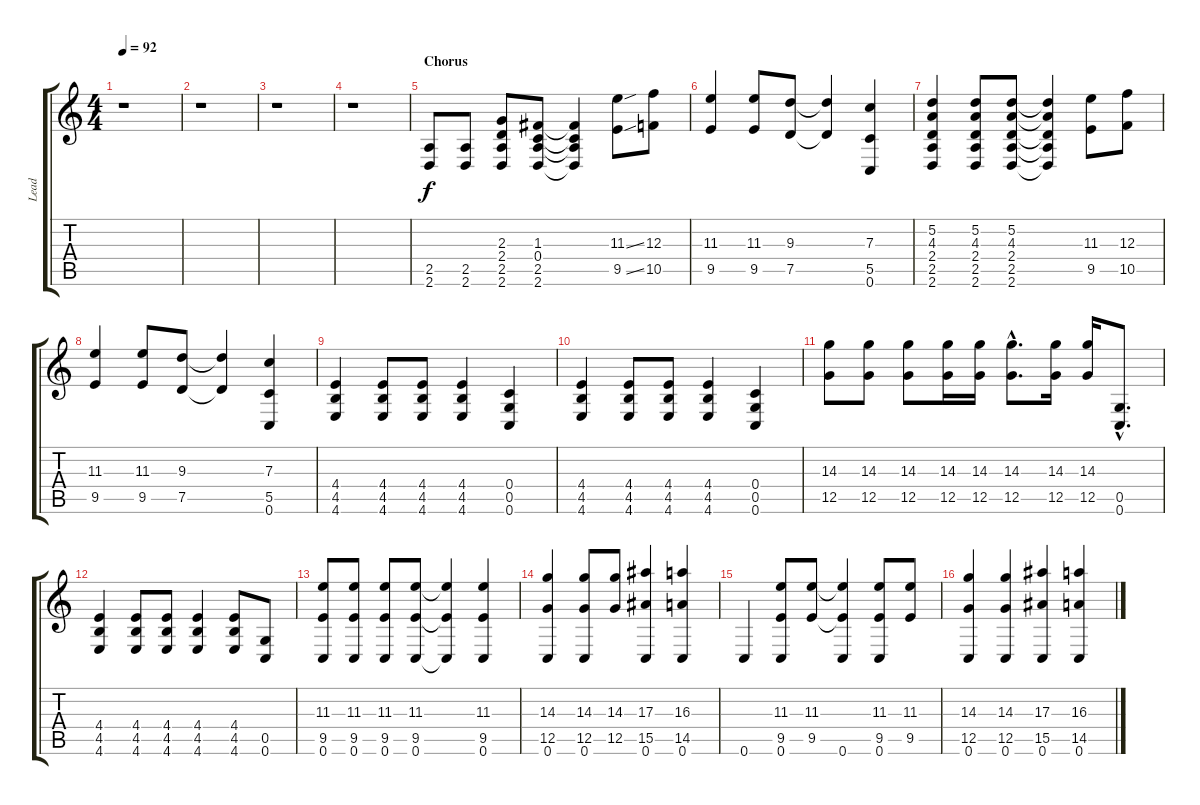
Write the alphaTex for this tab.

\track ("Lead" "Lead") {instrument distortionguitar}
\staff {score tabs}
\tuning (D4 A3 F3 C3 G2 C2) {hide}
\ts (4 4)
\tempo 92
\clef g2
\ks c
r.1{dy f} |
r.1 |
r.1 |
r.1 |
\section ("" "Chorus")
(2.5 2.6).8 (2.5 2.6).8 (2.3 2.4 2.5 2.6).8 (1.3 0.4 2.5 2.6).8 (1.3{t} 0.4{t} 2.5{t} 2.6{t}).4 (11.3{ss} 9.5{ss}).8 (12.3 10.5).8 |
(11.3 9.5).4 (11.3 9.5).8 (9.3 7.5).8 (9.3{t} 7.5{t}).4 (7.3 5.5 0.6).4 |
(5.2 4.3 2.4 2.5 2.6).4 (5.2 4.3 2.4 2.5 2.6).8 (5.2 4.3 2.4 2.5 2.6).8 (5.2{t} 4.3{t} 2.4{t} 2.5{t} 2.6{t}).4 (11.3 9.5).8 (12.3 10.5).8 |
(11.3 9.5).4 (11.3 9.5).8 (9.3 7.5).8 (9.3{t} 7.5{t}).4 (7.3 5.5 0.6).4 |
(4.4 4.5 4.6).4 (4.4 4.5 4.6).8 (4.4 4.5 4.6).8 (4.4 4.5 4.6).4 (0.4 0.5 0.6).4 |
(4.4 4.5 4.6).4 (4.4 4.5 4.6).8 (4.4 4.5 4.6).8 (4.4 4.5 4.6).4 (0.4 0.5 0.6).4 |
(14.3 12.5).8 (14.3 12.5).8 (14.3 12.5).8 (14.3 12.5).16 (14.3 12.5).16 (14.3{hac} 12.5{hac}).8{d} (14.3 12.5).16 (14.3 12.5).16 (0.5{hac} 0.6{hac}).8{d} |
(4.4 4.5 4.6).4 (4.4 4.5 4.6).8 (4.4 4.5 4.6).8 (4.4 4.5 4.6).4 (4.4 4.5 4.6).8 (0.5 0.6).8 |
(11.3 9.5 0.6).8 (11.3 9.5 0.6).8 (11.3 9.5 0.6).8 (11.3 9.5 0.6).8 (11.3{t} 9.5{t} 0.6{t}).4 (11.3 9.5 0.6).4 |
(14.3 12.5 0.6).4 (14.3 12.5 0.6).8 (14.3 12.5).8 (17.3 15.5 0.6).4 (16.3 14.5 0.6).4 |
0.6.4 (11.3 9.5 0.6).8 (11.3 9.5).8 (11.3{t} 9.5{t} 0.6).4 (11.3 9.5 0.6).8 (11.3 9.5).8 |
(14.3 12.5 0.6).4 (14.3 12.5 0.6).4 (17.3 15.5 0.6).4 (16.3 14.5 0.6).4
